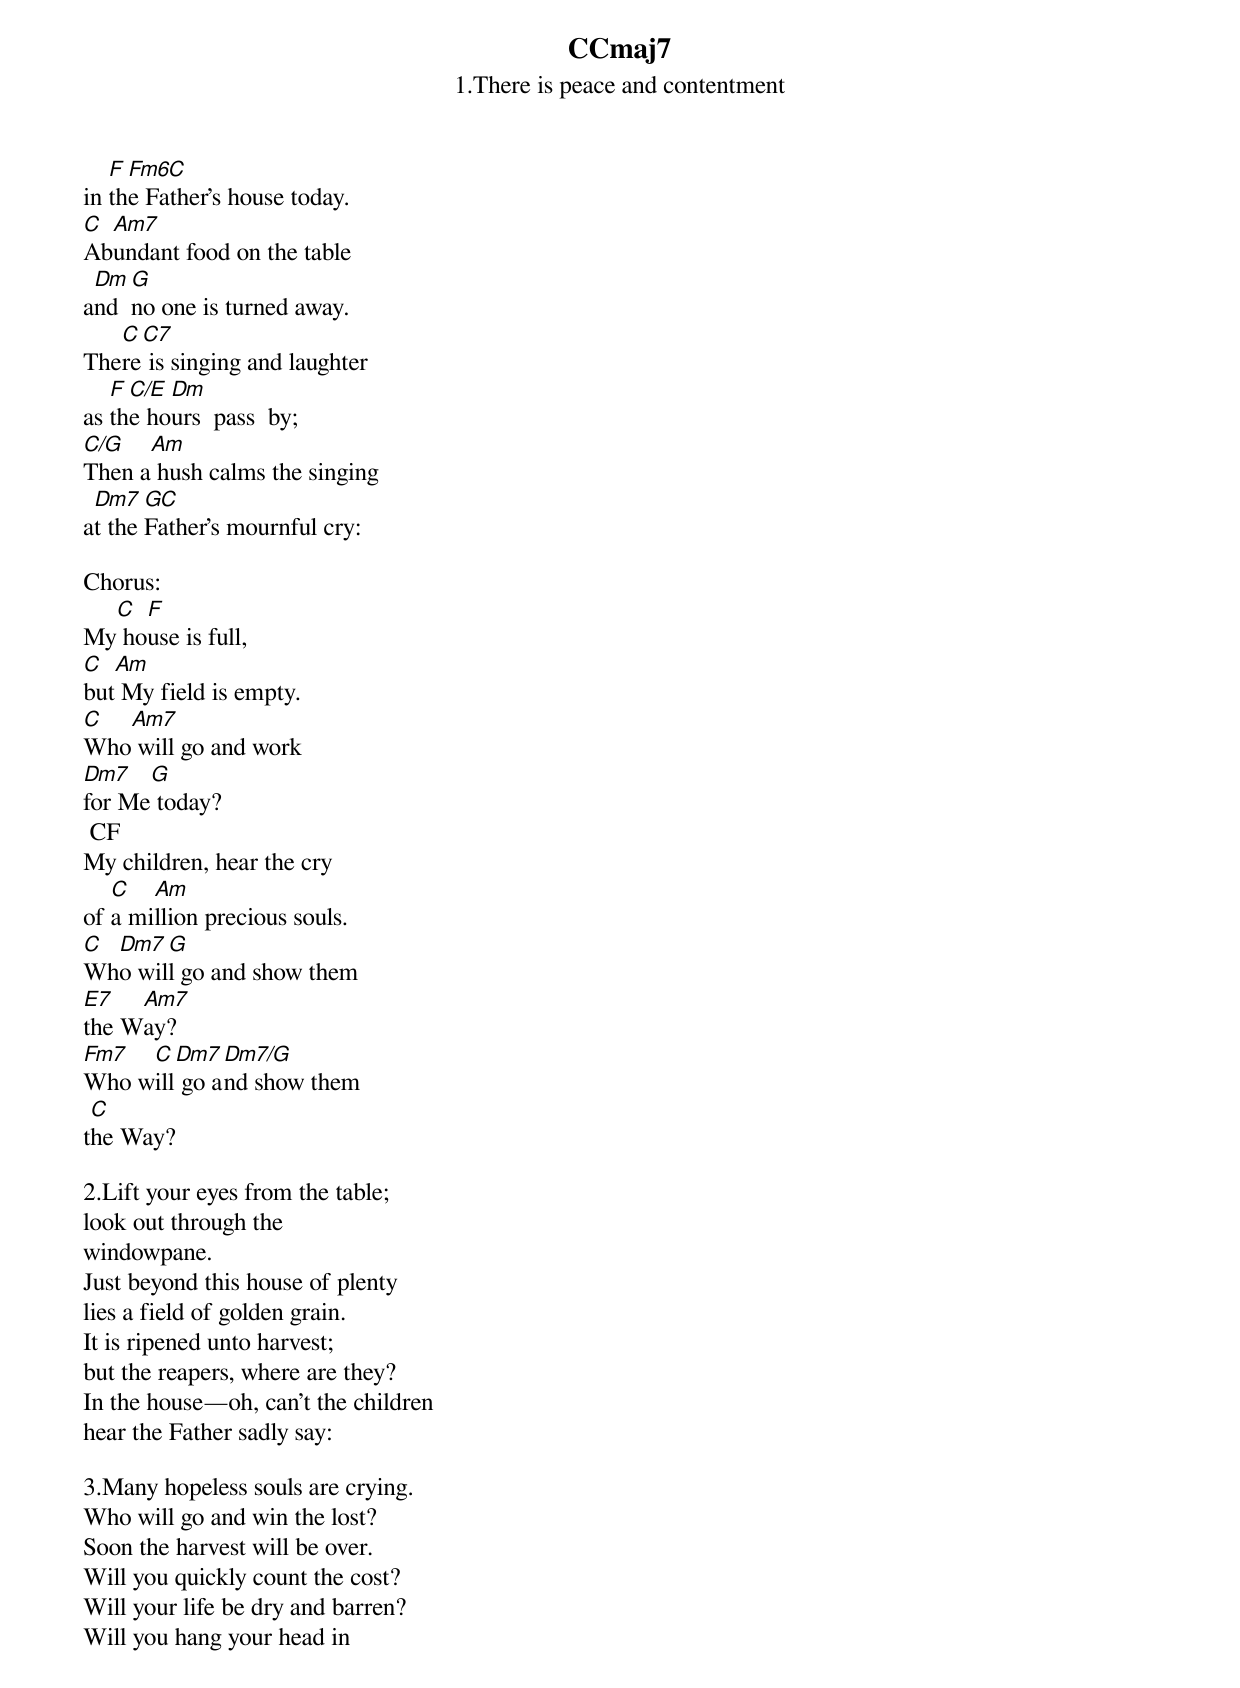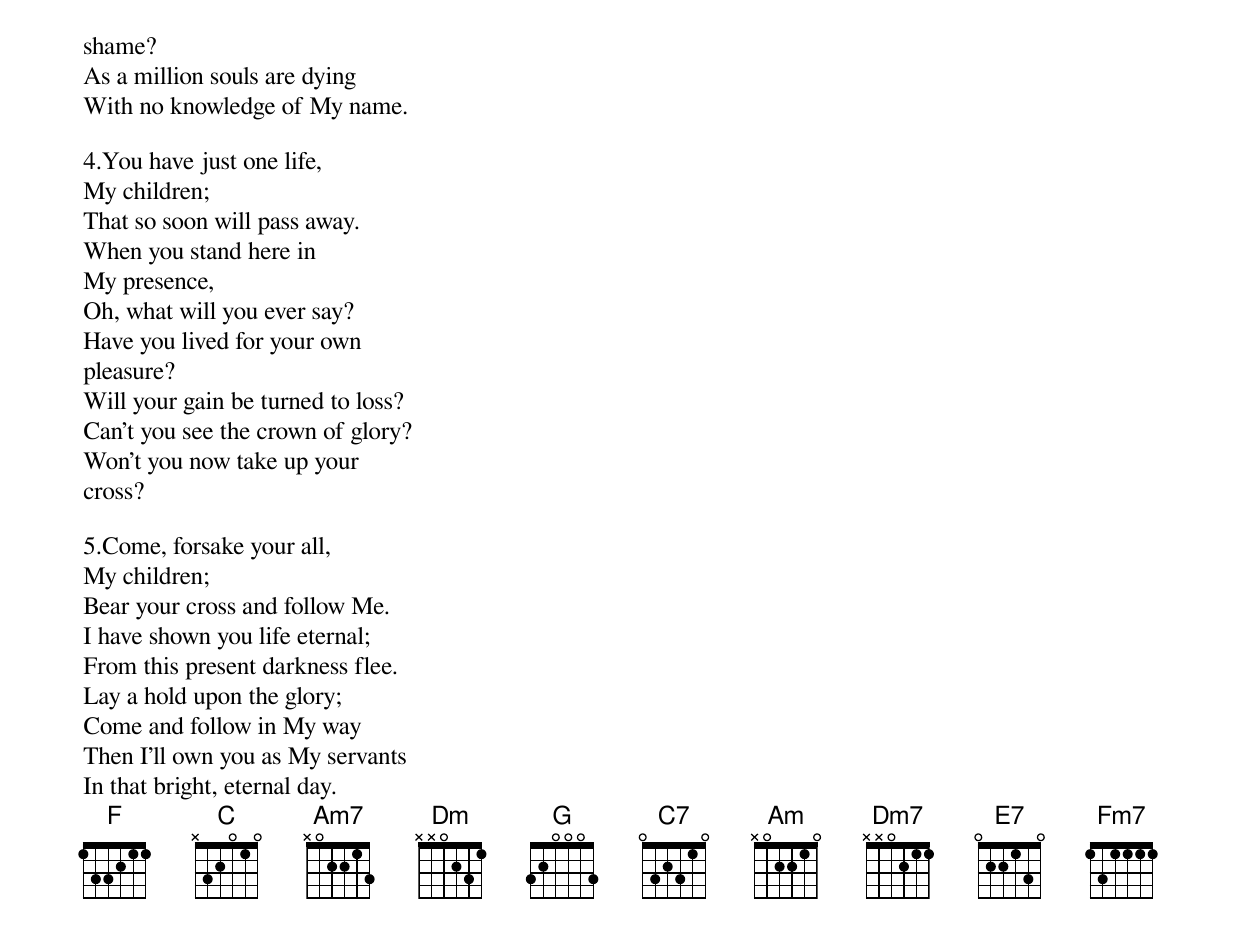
CCmaj7
1.There is peace and contentment
   F Fm6C
in the Father’s house today.
C Am7
Abundant food on the table
 Dm G
and no one is turned away.
   C C7
There is singing and laughter
   F C/E Dm
as the hours  pass  by;
C/G   Am
Then a hush calms the singing
 Dm7   GC
at the Father’s mournful cry:

Chorus:
  C  F
My house is full,
C  Am
but My field is empty.
C  Am7
Who will go and work
Dm7   G
for Me today?
 CF
My children, hear the cry
   C   Am
of a million precious souls.
C Dm7  G
Who will go and show them
E7   Am7
the Way?
Fm7  C  Dm7  Dm7/G
Who will go and show them
 C
the Way?

2.Lift your eyes from the table;
look out through the
windowpane.
Just beyond this house of plenty
lies a field of golden grain.
It is ripened unto harvest;
but the reapers, where are they?
In the house—oh, can’t the children
hear the Father sadly say:

3.Many hopeless souls are crying.
Who will go and win the lost?
Soon the harvest will be over.
Will you quickly count the cost?
Will your life be dry and barren?
Will you hang your head in
shame?
As a million souls are dying
With no knowledge of My name.

4.You have just one life,
My children;
That so soon will pass away.
When you stand here in
My presence,
Oh, what will you ever say?
Have you lived for your own
pleasure?
Will your gain be turned to loss?
Can’t you see the crown of glory?
Won’t you now take up your
cross?

5.Come, forsake your all,
My children;
Bear your cross and follow Me.
I have shown you life eternal;
From this present darkness flee.
Lay a hold upon the glory;
Come and follow in My way
Then I’ll own you as My servants
In that bright, eternal day.
